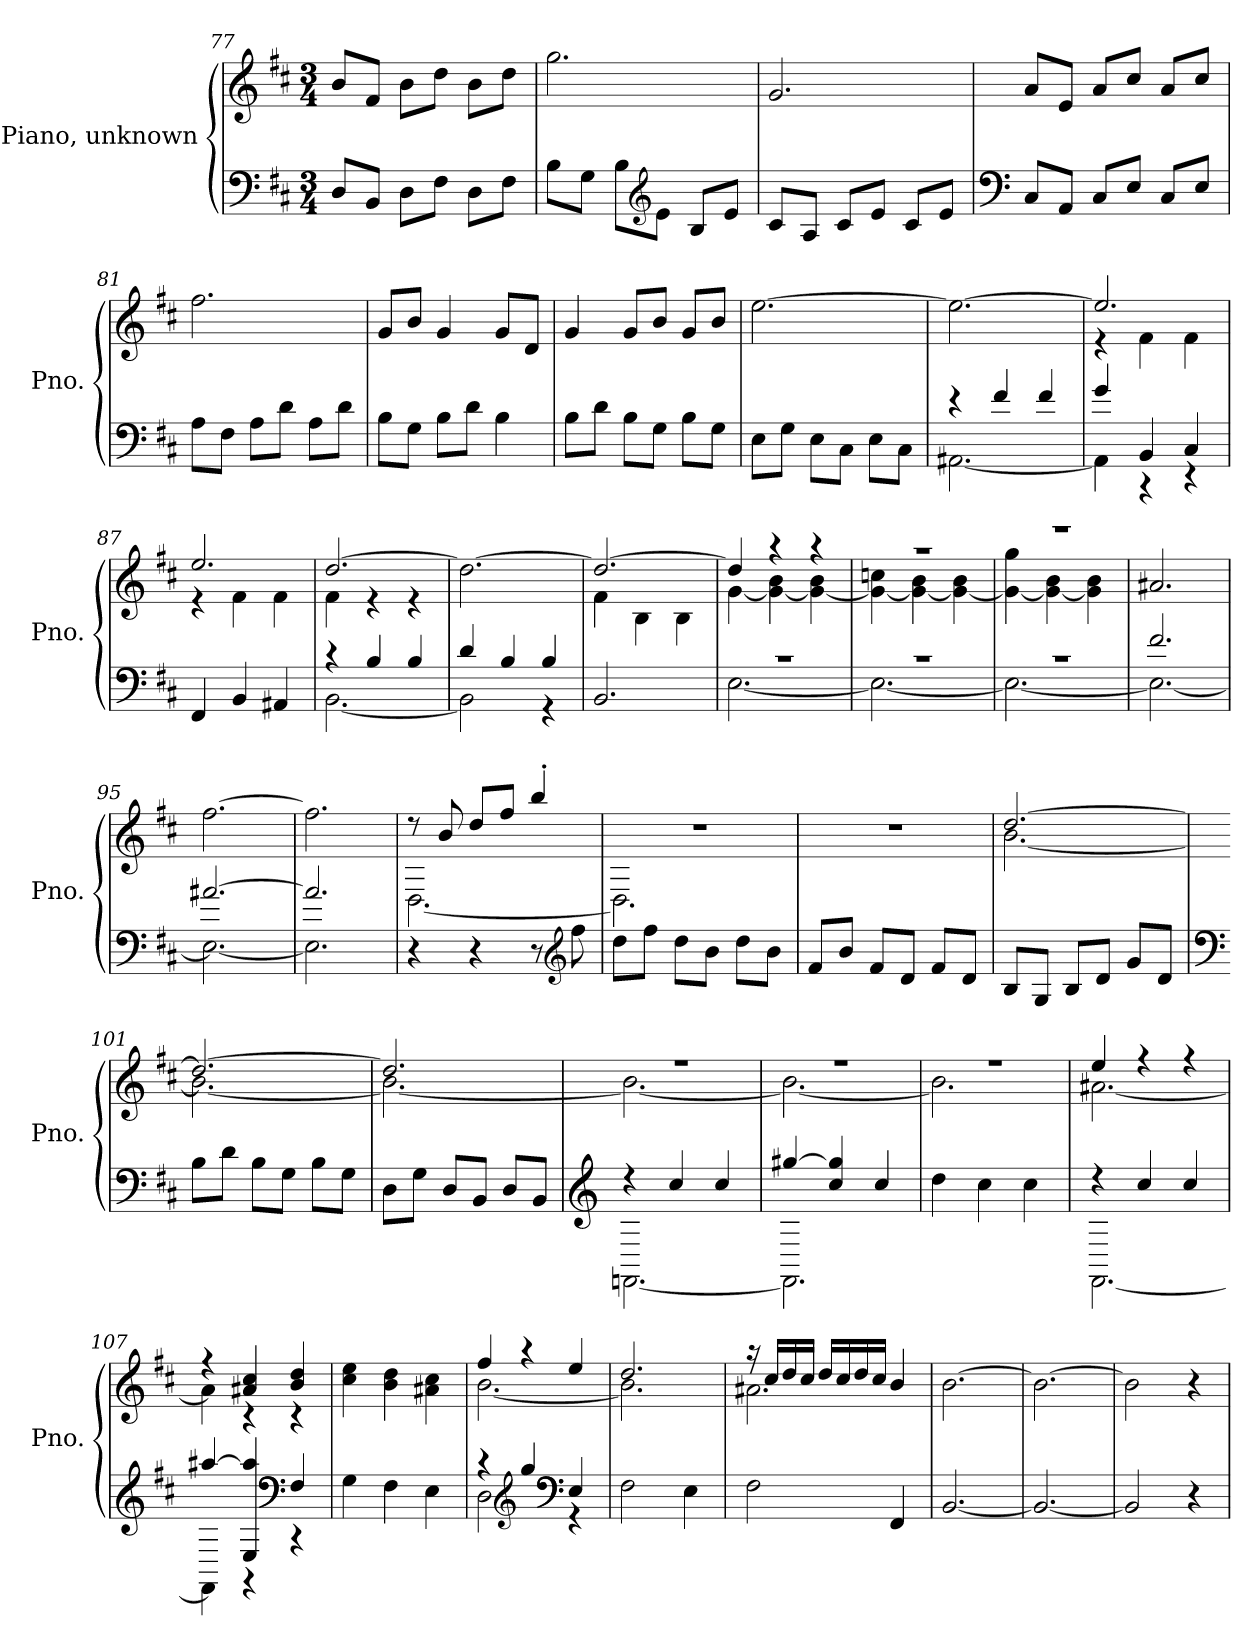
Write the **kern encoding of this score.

**kern	**kern
*part1	*part1
*staff2	*staff1
*I"Piano, unknown	*
*I'Pno.	*
*clefF4	*clefG2
*k[f#c#]	*k[f#c#]
*M3/4	*M3/4
=77	=77
8D/L	8b/L
8BB/J	8f#/J
8D\L	8b\L
8F#\J	8dd\J
8D\L	8b\L
8F#\J	8dd\J
=78	=78
8B\L	2.gg\
8G\J	.
8B\L	.
*clefG2	*
8e\J	.
8B/L	.
8e/J	.
=79	=79
8c#/L	2.g/
8A/J	.
8c#/L	.
8e/J	.
8c#/L	.
8e/J	.
=80	=80
*clefF4	*
8C#/L	8a/L
8AA/J	8e/J
8C#/L	8a/L
8E/J	8cc#/J
8C#/L	8a/L
8E/J	8cc#/J
!!LO:LB:g=z
=81	=81
8A\L	2.ff#\
8F#\J	.
8A\L	.
8d\J	.
8A\L	.
8d\J	.
=82	=82
8B\L	8g/L
8G\J	8b/J
8B\L	4g/
8d\J	.
4B\	8g/L
.	8d/J
=83	=83
8B\L	4g/
8d\J	.
8B\L	8g/L
8G\J	8b/J
8B\L	8g/L
8G\J	8b/J
=84	=84
8E\L	[2.ee\
8G\J	.
8E\L	.
8C#\J	.
8E\L	.
8C#\J	.
=85	=85
*^	*
4r	[2.AA#X\	2.ee\_
4f#/	.	.
4f#/	.	.
=86	=86	=86
*	*	*^
4g/	4AA#\]	2.ee/]	4r
4BB/	4r	.	4f#\
4C#/	4r	.	4f#\
*v	*v	*	*
=87	=87	=87
4FF#/	2.ee/	4r
4BB/	.	4f#\
4AA#X/	.	4f#\
!!LO:PB:g=z	!!
=88	=88	=88
*^	*	*
4r	[2.BB\	[2.dd/	4f#\
4B/	.	.	4r
4B/	.	.	4r
*	*	*v	*v
=89	=89	=89
4d/	2BB\]	2.dd\_
4B/	.	.
4B/	4r	.
*v	*v	*
=90	=90
*	*^
2.BB/	2.dd/_	4f#\
.	.	4B\
.	.	4B\
=91	=91	=91
*^	*	*
2.r	[2.E\	4dd/]	[4g\
.	.	4r	4g\_ 4b\
.	.	4r	4g\_ 4b\
=92	=92	=92	=92
2.r	2.E\_	2.r	4g\_ 4ccn\
.	.	.	4g\_ 4b\
.	.	.	4g\_ 4b\
=93	=93	=93	=93
2.r	2.E\_	2.r	4g\_ 4gg\
.	.	.	4g\_ 4b\
.	.	.	4g\] 4b\
*	*	*v	*v
=94	=94	=94
2.f#/	2.E\_	2.a#X/
=95	=95	=95
[2.a#X/	2.E\_	[2.ff#\
=96	=96	=96
2.a#/]	2.E\]	2.ff#\]
*v	*v	*
!!LO:LB:g=z
=97	=97
*	*^
4r	8r	[2.D\
.	8b/	.
4r	8dd/L	.
.	8ff#/J	.
8r	4bb'/	.
*clefG2	*	*
8ff#\	.	.
=98	=98	=98
8dd\L	2.r	2.D\]
8ff#\J	.	.
8dd\L	.	.
8b\J	.	.
8dd\L	.	.
8b\J	.	.
*	*v	*v
=99	=99
8f#/L	2.r
8b/J	.
8f#/L	.
8d/J	.
8f#/L	.
8d/J	.
=100	=100
*	*^
8B/L	[2.dd/	[2.b\
8G/J	.	.
8B/L	.	.
8d/J	.	.
8g/L	.	.
8d/J	.	.
=101	=101	=101
*clefF4	*	*
8B\L	2.dd/_	2.b\_
8d\J	.	.
8B\L	.	.
8G\J	.	.
8B\L	.	.
8G\J	.	.
!!LO:LB:g=z	!!
=102	=102	=102
8D\L	2.dd/]	2.b\_
8G\J	.	.
8D/L	.	.
8BB/J	.	.
8D/L	.	.
8BB/J	.	.
=103	=103	=103
*clefG2	*	*
*^	*	*
4r	[2.FFn\	2.r	2.b\_
4cc#/	.	.	.
4cc#/	.	.	.
=104	=104	=104	=104
[4gg#X/	2.FF\]	2.r	2.b\_
4cc#/ 4gg#/]	.	.	.
4cc#/	.	.	.
*v	*v	*	*
=105	=105	=105
4dd\	2.r	2.b\]
4cc#\	.	.
4cc#\	.	.
=106	=106	=106
*^	*	*
4r	[2.FF#\	4ee/	[2.a#X\
4cc#/	.	4r	.
4cc#/	.	4r	.
=107	=107	=107	=107
[4aa#X/	4FF#\]	4r	4a#\]
4E/ 4aa#/]	4r	4a#X/ 4cc#/	4r
*clefF4	*	*	*
4F#/	4r	4b/ 4dd/	4r
*v	*v	*	*
*	*v	*v
=108	=108
4G\	4cc#\ 4ee\
4F#\	4b\ 4dd\
4E\	4a#X\ 4cc#\
!!LO:LB:g=z
=109	=109
*^	*^
4r	2D\	4ff#/	[2.b\
*clefG2	*	*	*
4gg/	.	4r	.
*clefF4	*	*	*
4E/	4r	4ee/	.
*v	*v	*	*
=110	=110	=110
2F#\	2.dd/	2.b\]
4E\	.	.
=111	=111	=111
2F#\	16r	2.a#X\
.	16cc#/LL	.
.	16dd/	.
.	16cc#/JJ	.
.	16dd/LL	.
.	16cc#/	.
.	16dd/	.
.	16cc#/JJ	.
4FF#/	4b/	.
*	*v	*v
=112	=112
[2.BB/	[2.b\
=113	=113
2.BB/_	2.b\_
=114	=114
2BB/]	2b\]
4r	4r
=	=
*-	*-
